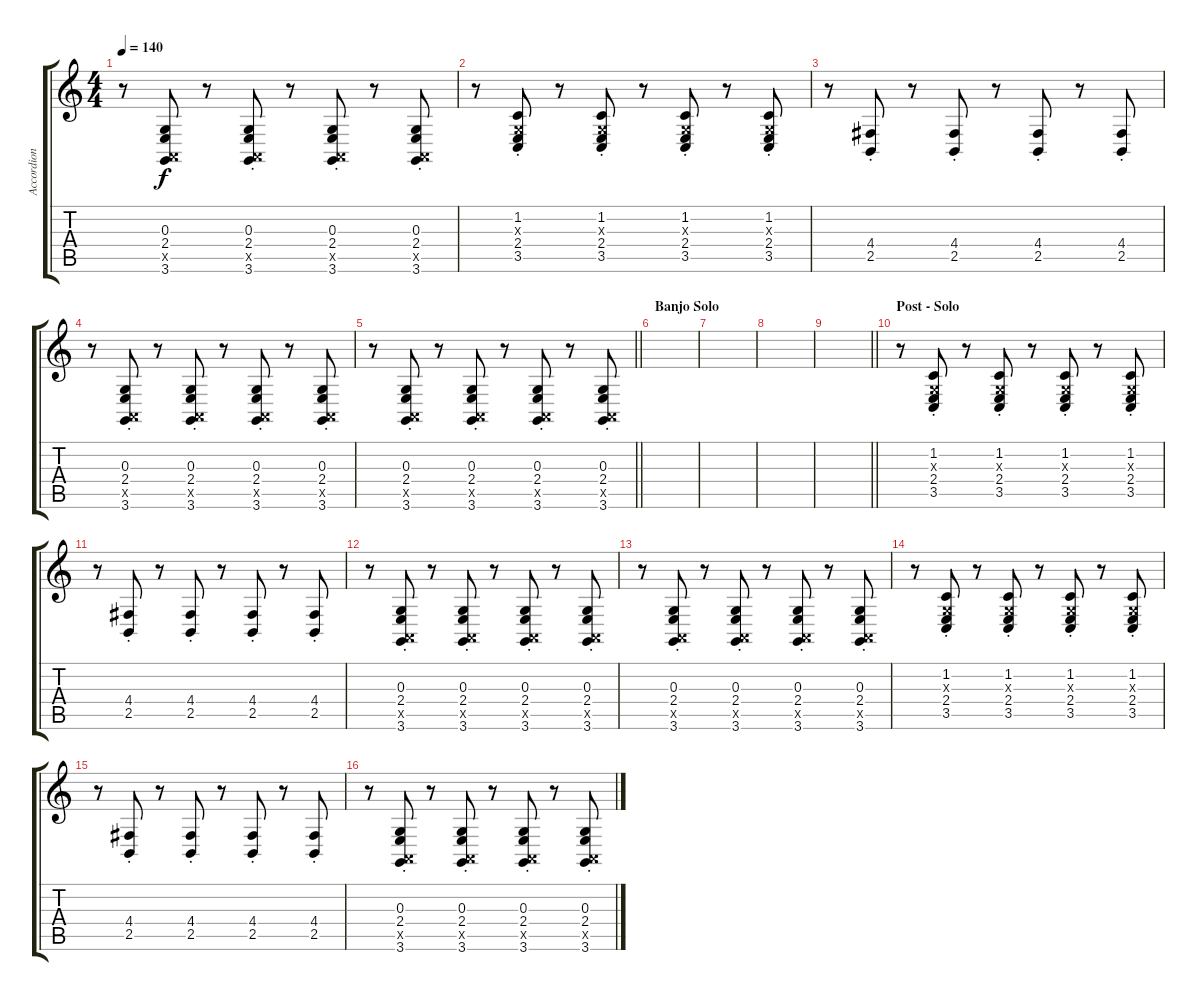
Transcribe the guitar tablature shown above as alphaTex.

\track ("Accordion" "Accordion") {instrument accordion}
\staff {score tabs}
\tuning (E4 B3 G3 D3 A2 E2) {hide}
\ts (4 4)
\tempo 140
\clef g2
\ks c
r.8{dy f} (0.3{st} 2.4{st} 0.5{x} 3.6{st}).8 r.8 (0.3{st} 2.4{st} 0.5{x} 3.6{st}).8 r.8 (0.3{st} 2.4{st} 0.5{x} 3.6{st}).8 r.8 (0.3{st} 2.4{st} 0.5{x} 3.6{st}).8 |
r.8 (1.2{st} 0.3{x} 2.4{st} 3.5{st}).8 r.8 (1.2{st} 0.3{x} 2.4{st} 3.5{st}).8 r.8 (1.2{st} 0.3{x} 2.4{st} 3.5{st}).8 r.8 (1.2{st} 0.3{x} 2.4{st} 3.5{st}).8 |
r.8 (4.4{st} 2.5{st}).8 r.8 (4.4{st} 2.5{st}).8 r.8 (4.4{st} 2.5{st}).8 r.8 (4.4{st} 2.5{st}).8 |
r.8 (0.3{st} 2.4{st} 0.5{x} 3.6{st}).8 r.8 (0.3{st} 2.4{st} 0.5{x} 3.6{st}).8 r.8 (0.3{st} 2.4{st} 0.5{x} 3.6{st}).8 r.8 (0.3{st} 2.4{st} 0.5{x} 3.6{st}).8 |
\barLineRight lightlight
r.8 (0.3{st} 2.4{st} 0.5{x} 3.6{st}).8 r.8 (0.3{st} 2.4{st} 0.5{x} 3.6{st}).8 r.8 (0.3{st} 2.4{st} 0.5{x} 3.6{st}).8 r.8 (0.3{st} 2.4{st} 0.5{x} 3.6{st}).8 |
\section ("" "Banjo Solo")
|
|
|
\barLineRight lightlight
|
\section ("" "Post - Solo")
r.8 (1.2{st} 0.3{x} 2.4{st} 3.5{st}).8 r.8 (1.2{st} 0.3{x} 2.4{st} 3.5{st}).8 r.8 (1.2{st} 0.3{x} 2.4{st} 3.5{st}).8 r.8 (1.2{st} 0.3{x} 2.4{st} 3.5{st}).8 |
r.8 (4.4{st} 2.5{st}).8 r.8 (4.4{st} 2.5{st}).8 r.8 (4.4{st} 2.5{st}).8 r.8 (4.4{st} 2.5{st}).8 |
r.8 (0.3{st} 2.4{st} 0.5{x} 3.6{st}).8 r.8 (0.3{st} 2.4{st} 0.5{x} 3.6{st}).8 r.8 (0.3{st} 2.4{st} 0.5{x} 3.6{st}).8 r.8 (0.3{st} 2.4{st} 0.5{x} 3.6{st}).8 |
r.8 (0.3{st} 2.4{st} 0.5{x} 3.6{st}).8 r.8 (0.3{st} 2.4{st} 0.5{x} 3.6{st}).8 r.8 (0.3{st} 2.4{st} 0.5{x} 3.6{st}).8 r.8 (0.3{st} 2.4{st} 0.5{x} 3.6{st}).8 |
r.8 (1.2{st} 0.3{x} 2.4{st} 3.5{st}).8 r.8 (1.2{st} 0.3{x} 2.4{st} 3.5{st}).8 r.8 (1.2{st} 0.3{x} 2.4{st} 3.5{st}).8 r.8 (1.2{st} 0.3{x} 2.4{st} 3.5{st}).8 |
r.8 (4.4{st} 2.5{st}).8 r.8 (4.4{st} 2.5{st}).8 r.8 (4.4{st} 2.5{st}).8 r.8 (4.4{st} 2.5{st}).8 |
r.8 (0.3{st} 2.4{st} 0.5{x} 3.6{st}).8 r.8 (0.3{st} 2.4{st} 0.5{x} 3.6{st}).8 r.8 (0.3{st} 2.4{st} 0.5{x} 3.6{st}).8 r.8 (0.3{st} 2.4{st} 0.5{x} 3.6{st}).8
